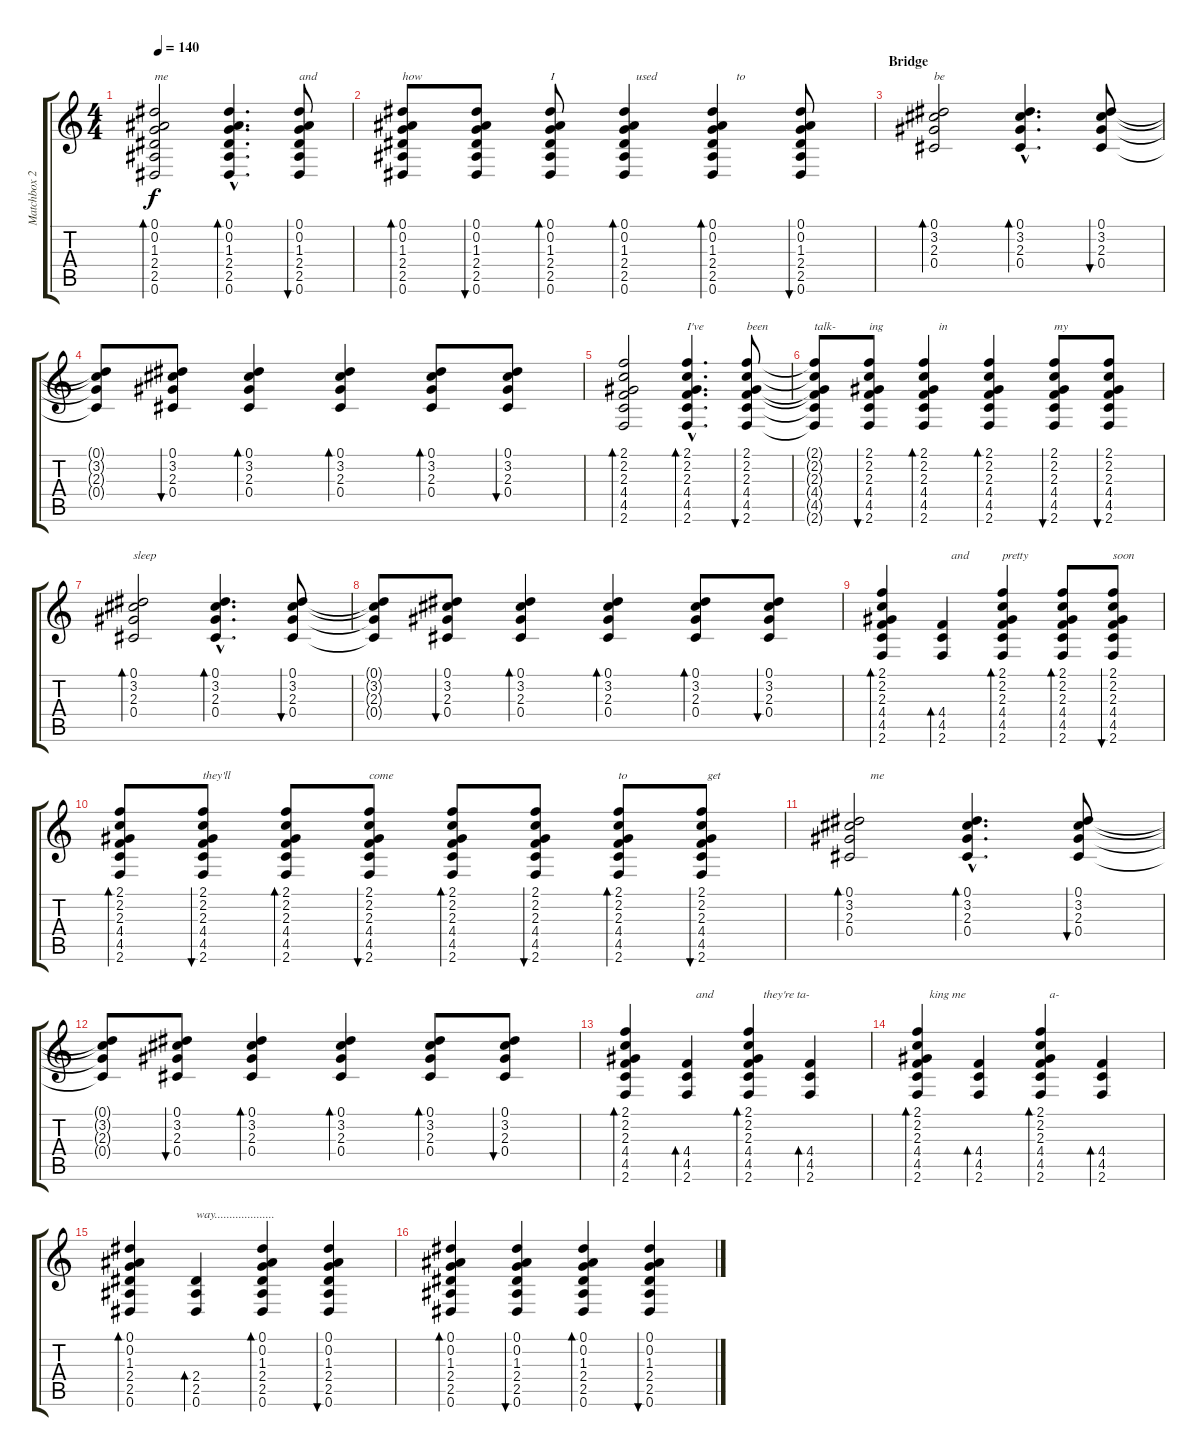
\track ("Matchbox 20" "Matchbox 2") {instrument acousticguitarsteel}
\staff {score tabs}
\tuning (Eb4 Bb3 Gb3 Db3 Ab2 Eb2) {hide}
\ts (4 4)
\tempo 140
\clef g2
\ks c
(0.1 0.2 1.3 2.4 2.5 0.6).2{bd 60 txt "me" dy f} (0.1{hac} 0.2{hac} 1.3{hac} 2.4{hac} 2.5{hac} 0.6{hac}).4{d bd 60} (0.1 0.2 1.3 2.4 2.5 0.6).8{bu 60 txt "and"} |
(0.1 0.2 1.3 2.4 2.5 0.6).8{bd 60 txt "how"} (0.1 0.2 1.3 2.4 2.5 0.6).8{bu 60} (0.1 0.2 1.3 2.4 2.5 0.6).8{bd 60 txt "I"} (0.1 0.2 1.3 2.4 2.5 0.6).4{bd 60 txt "    used"} (0.1 0.2 1.3 2.4 2.5 0.6).4{bd 60 txt "        to"} (0.1 0.2 1.3 2.4 2.5 0.6).8{bu 60} |
\section ("" "Bridge")
(0.1 3.2 2.3 0.4).2{bd 60 txt "be"} (0.1{hac} 3.2{hac} 2.3{hac} 0.4{hac}).4{d bd 60} (0.1 3.2 2.3 0.4).8{bu 60} |
(0.1{t} 3.2{t} 2.3{t} 0.4{t}).8 (0.1 3.2 2.3 0.4).8{bu 60} (0.1 3.2 2.3 0.4).4{bd 60} (0.1 3.2 2.3 0.4).4{bd 60} (0.1 3.2 2.3 0.4).8{bd 60} (0.1 3.2 2.3 0.4).8{bu 60} |
(2.1 2.2 2.3 4.4 4.5 2.6).2{bd 60} (2.1{hac} 2.2{hac} 2.3{hac} 4.4{hac} 4.5{hac} 2.6{hac}).4{d bd 60 txt "I've"} (2.1 2.2 2.3 4.4 4.5 2.6).8{bu 60 txt "been"} |
(2.1{t} 2.2{t} 2.3{t} 4.4{t} 4.5{t} 2.6{t}).8{txt "talk-"} (2.1 2.2 2.3 4.4 4.5 2.6).8{bu 60 txt "ing"} (2.1 2.2 2.3 4.4 4.5 2.6).4{bd 60 txt "     in"} (2.1 2.2 2.3 4.4 4.5 2.6).4{bd 60} (2.1 2.2 2.3 4.4 4.5 2.6).8{bu 60 txt "my"} (2.1 2.2 2.3 4.4 4.5 2.6).8{bu 60} |
(0.1 3.2 2.3 0.4).2{bd 60 txt "sleep"} (0.1{hac} 3.2{hac} 2.3{hac} 0.4{hac}).4{d bd 60} (0.1 3.2 2.3 0.4).8{bu 60} |
(0.1{t} 3.2{t} 2.3{t} 0.4{t}).8 (0.1 3.2 2.3 0.4).8{bu 60} (0.1 3.2 2.3 0.4).4{bd 60} (0.1 3.2 2.3 0.4).4{bd 60} (0.1 3.2 2.3 0.4).8{bd 60} (0.1 3.2 2.3 0.4).8{bu 60} |
(2.1 2.2 2.3 4.4 4.5 2.6).4{bd 60} (4.4 4.5 2.6).4{bd 60 txt "   and"} (2.1 2.2 2.3 4.4 4.5 2.6).4{bd 60 txt "pretty"} (2.1 2.2 2.3 4.4 4.5 2.6).8{bd 60} (2.1 2.2 2.3 4.4 4.5 2.6).8{bu 60 txt "soon"} |
(2.1 2.2 2.3 4.4 4.5 2.6).8{bd 60} (2.1 2.2 2.3 4.4 4.5 2.6).8{bu 60 txt "they'll"} (2.1 2.2 2.3 4.4 4.5 2.6).8{bd 60} (2.1 2.2 2.3 4.4 4.5 2.6).8{bu 60 txt "come"} (2.1 2.2 2.3 4.4 4.5 2.6).8{bd 60} (2.1 2.2 2.3 4.4 4.5 2.6).8{bu 60} (2.1 2.2 2.3 4.4 4.5 2.6).8{bd 60 txt "to"} (2.1 2.2 2.3 4.4 4.5 2.6).8{bu 60 txt "  get"} |
(0.1 3.2 2.3 0.4).2{bd 60 txt "       me"} (0.1{hac} 3.2{hac} 2.3{hac} 0.4{hac}).4{d bd 60} (0.1 3.2 2.3 0.4).8{bu 60} |
(0.1{t} 3.2{t} 2.3{t} 0.4{t}).8 (0.1 3.2 2.3 0.4).8{bu 60} (0.1 3.2 2.3 0.4).4{bd 60} (0.1 3.2 2.3 0.4).4{bd 60} (0.1 3.2 2.3 0.4).8{bd 60} (0.1 3.2 2.3 0.4).8{bu 60} |
(2.1 2.2 2.3 4.4 4.5 2.6).4{bd 60} (4.4 4.5 2.6).4{bd 60 txt "   and"} (2.1 2.2 2.3 4.4 4.5 2.6).4{bd 60 txt "     they're ta-"} (4.4 4.5 2.6).4{bd 60} |
(2.1 2.2 2.3 4.4 4.5 2.6).4{bd 60 txt "    king me"} (4.4 4.5 2.6).4{bd 60} (2.1 2.2 2.3 4.4 4.5 2.6).4{bd 60 txt "   a-"} (4.4 4.5 2.6).4{bd 60} |
(0.1 0.2 1.3 2.4 2.5 0.6).4{bd 60} (2.4 2.5 0.6).4{bd 60 txt "way...................."} (0.1 0.2 1.3 2.4 2.5 0.6).4{bd 60} (0.1 0.2 1.3 2.4 2.5 0.6).4{bu 60} |
(0.1 0.2 1.3 2.4 2.5 0.6).4{bd 60} (0.1 0.2 1.3 2.4 2.5 0.6).4{bu 60} (0.1 0.2 1.3 2.4 2.5 0.6).4{bd 60} (0.1 0.2 1.3 2.4 2.5 0.6).4{bu 60}
